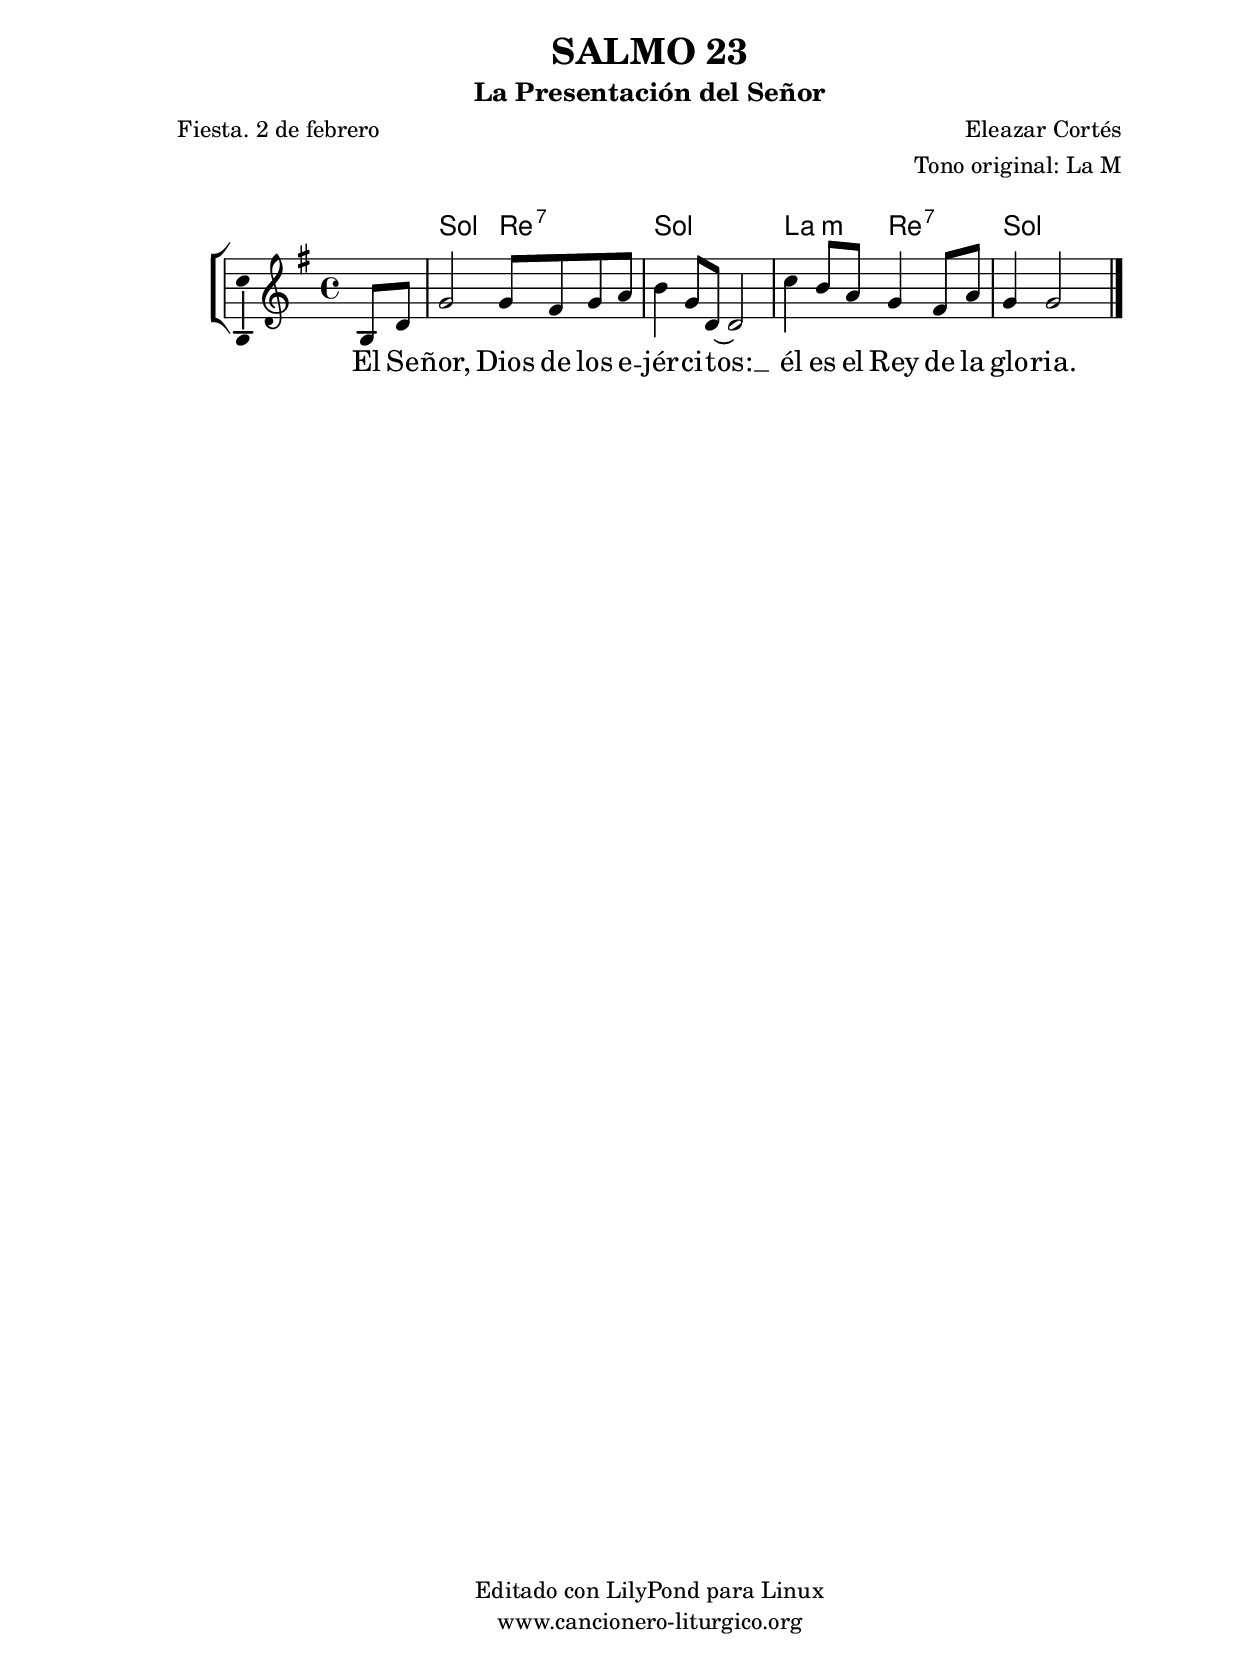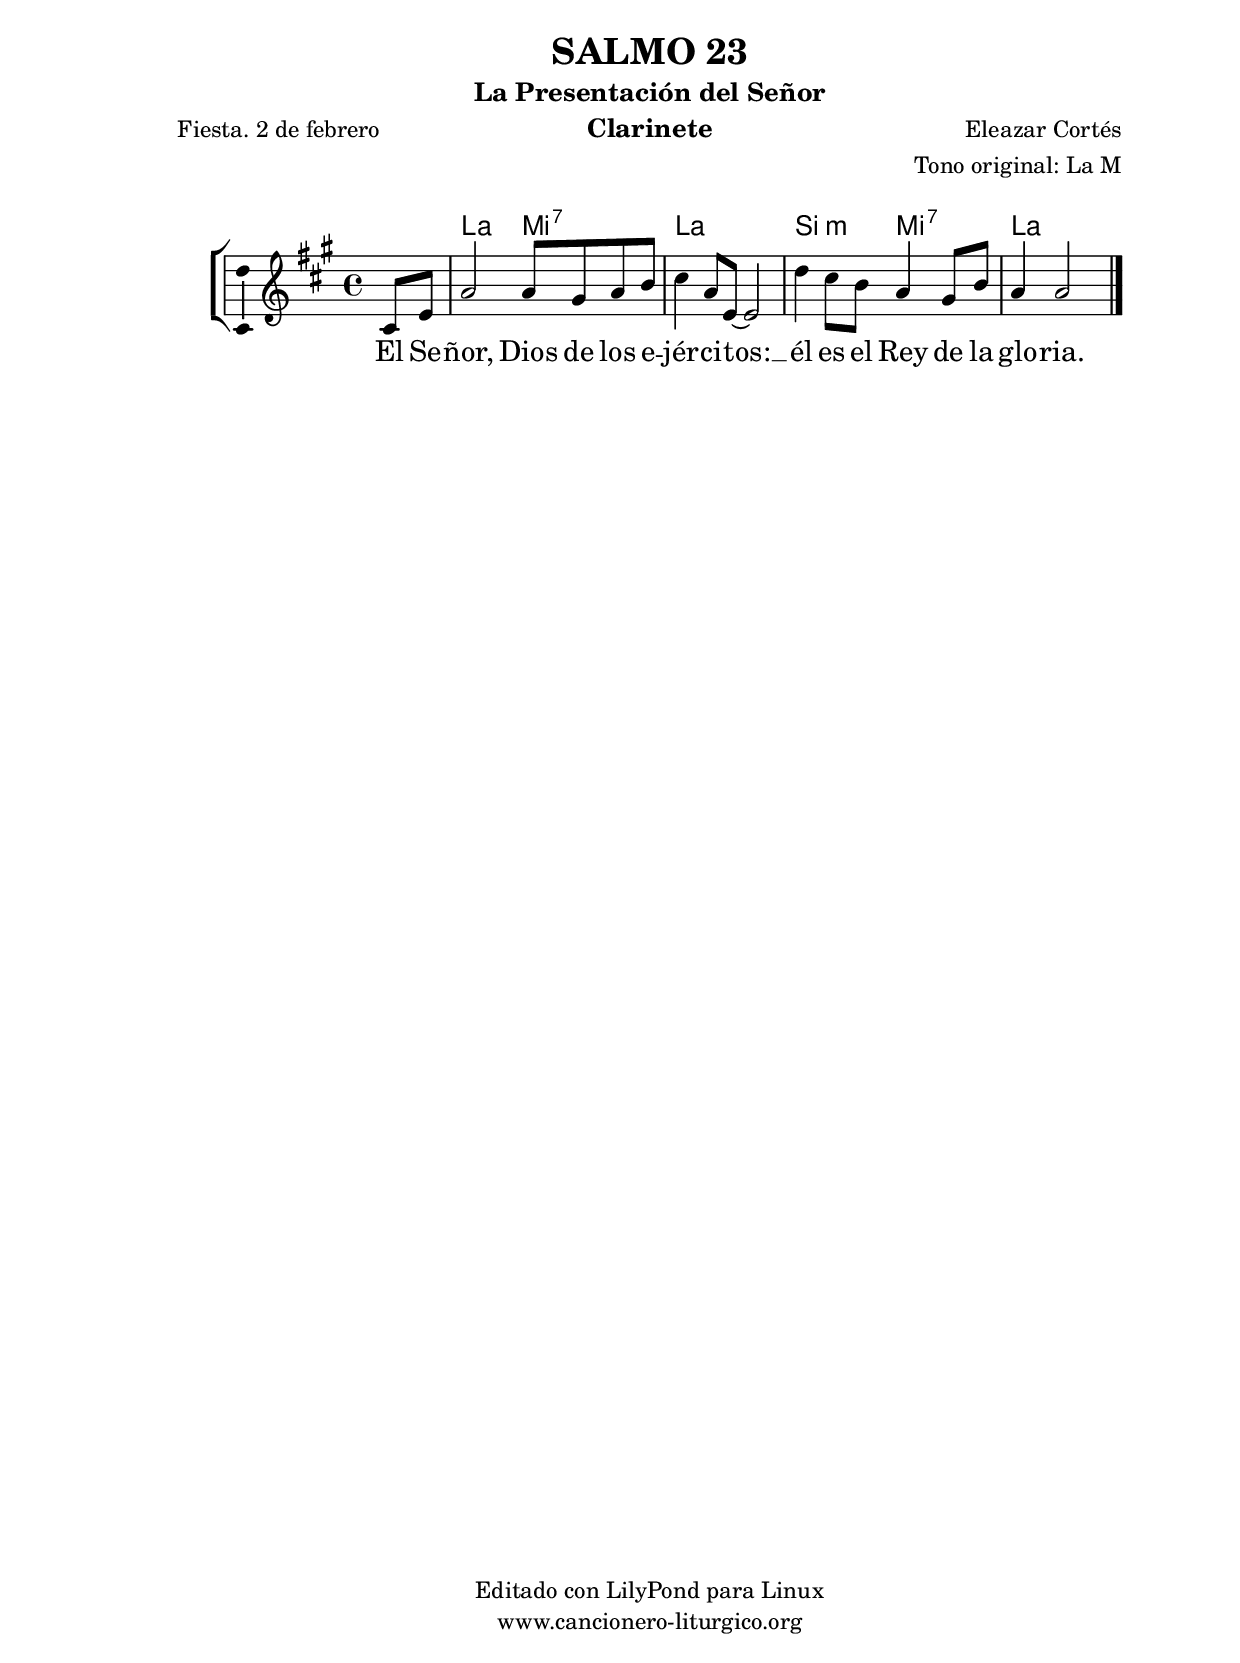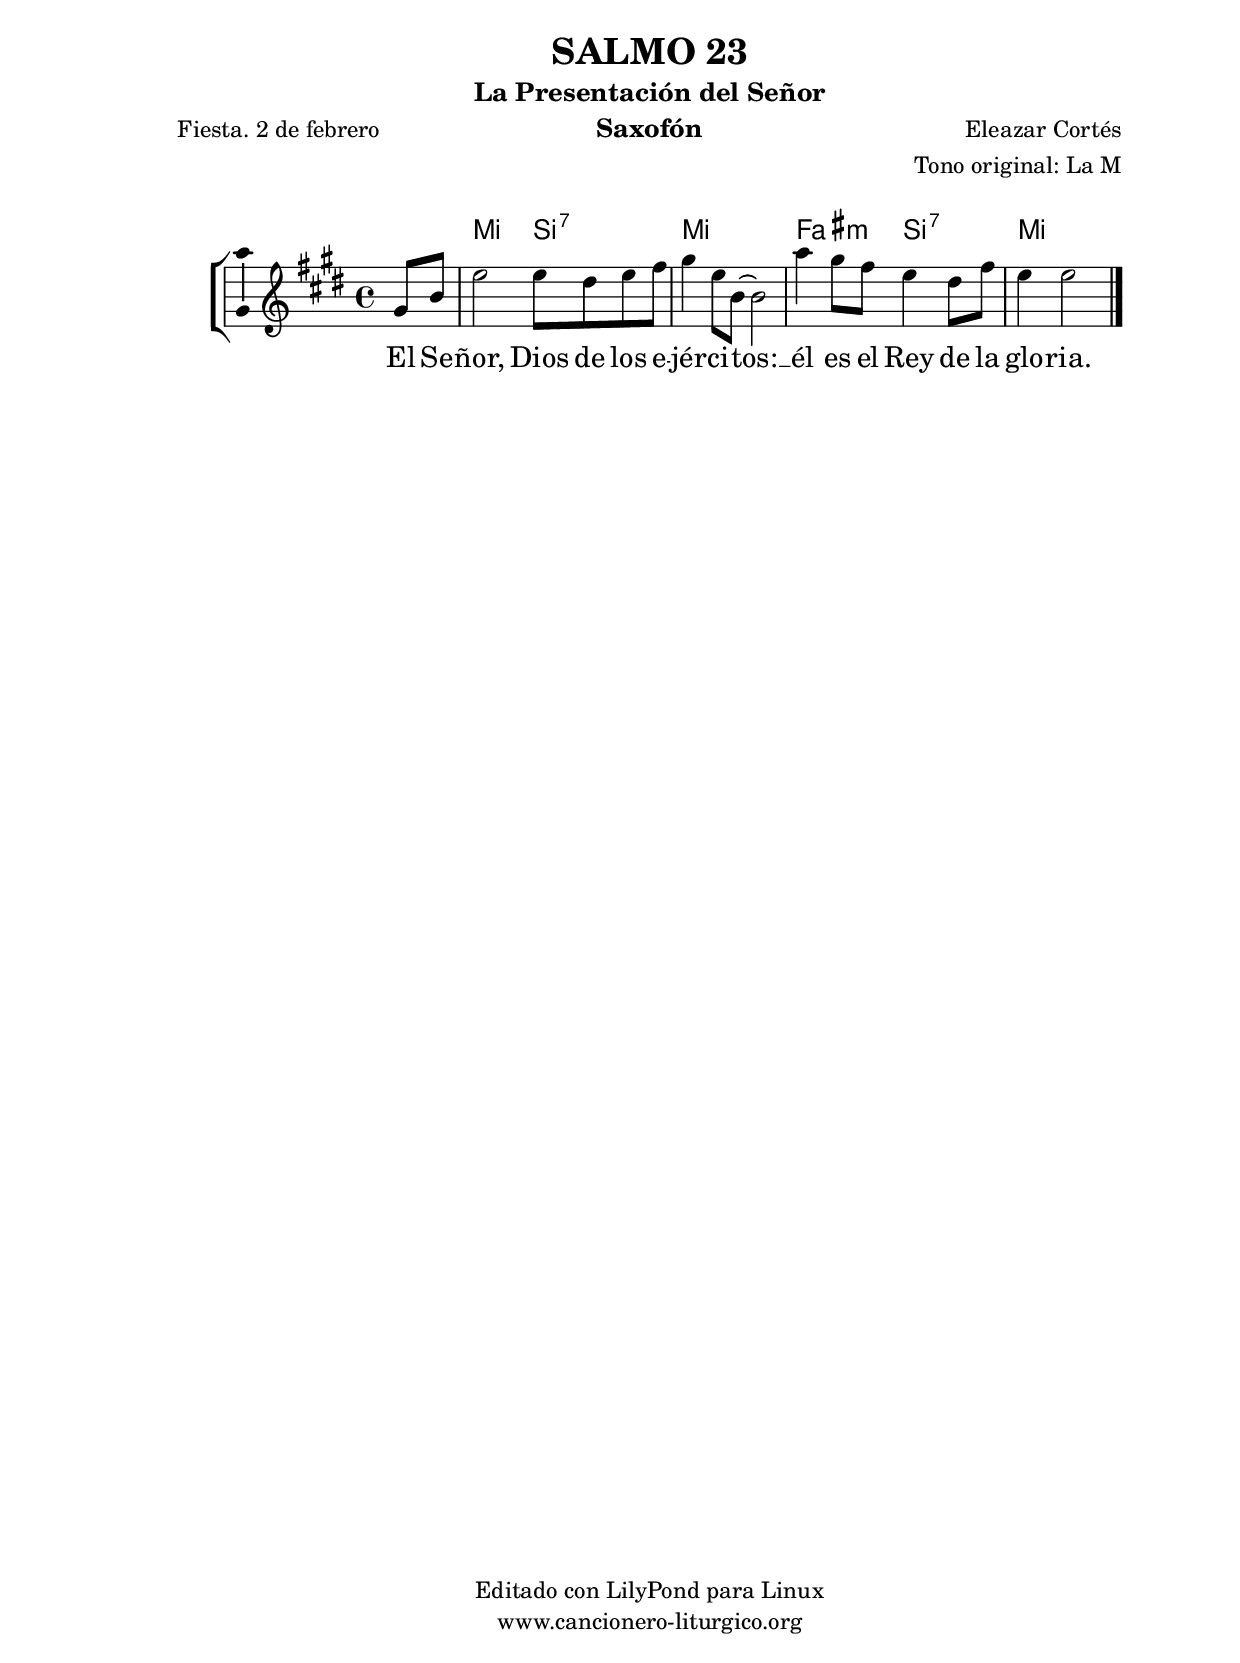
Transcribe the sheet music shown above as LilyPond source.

%
%para convertir .midi en .wav:
%timidity filename.midi -Ow -o finename.wav
%
%
%Para convertir de .wav a .mp3:
%lame -h -m j filename.wav
%
%
%para escuchar el midi:
%timidity nombrefichero.midi
%


%versión de lilypond para la que se ha escrito esta partitura:
\version "2.16.0"

	%Tamaño papel
	#(set-default-paper-size "a4")
	%Tamaño partitura
	#(set-global-staff-size 20)
	%No responde al pulsar sobre una nota
	#(ly:set-option 'point-and-click #f)

%parámetros del encabezamiento:
\header {
	title = "SALMO 23"
	subtitle = "La Presentación del Señor"
	composer = "Eleazar Cortés"
	poet = "Fiesta. 2 de febrero"
	meter = ""
	arranger = "Tono original: La M"
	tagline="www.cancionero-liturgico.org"
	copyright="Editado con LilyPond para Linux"
	tiempo = ""
	usos = "Salmo"
	letra = "El Señor, Dios de los ejércitos: él es el Rey de la gloria."
	}

%parámetros asociados al papel:
\paper  {
	oddHeaderMarkup = \markup {\fill-line { \on-the-fly #not-first-page \fromproperty #'header:title \on-the-fly #not-first-page \fromproperty #'header:composer }}
	evenHeaderMarkup = \markup {\fill-line { \fromproperty #'header:composer \fromproperty #'header:title }}
	#(set-paper-size "a4")
	print-page-number = ##f
	first-page-number = 1
	print-first-page-number = ##f
%	head-separation = 3.0 \cm
	top-margin = 2.0 \cm
	bottom-margin = 0.5\cm
%%%	bottom-margin = -1.0\cm
	left-margin = 3.0 \cm
	line-width = 16.0 \cm 
	indent = 8\mm
	interscoreline = 2.\mm
	between-system-space = 15\mm
%	para que las partituras no llenen la hoja:
	ragged-bottom = ##t
%	idem para la última hoja:
	ragged-last-bottom = ##f
%	para que las partituras llenen el ancho del papel:
	ragged-last = ##f
	after-title-space = 2.5 \cm
%page-count=1
%system-count=8

	%Flexible Vertical Spacing
%	markup-markup-spacing =
%	#'((basic-distance . 15) (minimum-distance . 15) (padding . 3))
	markup-system-spacing =
	#'((basic-distance . 15) (minimum-distance . 15) (padding . 3))
	system-system-spacing =
	#'((basic-distance . 15) (minimum-distance . 15) (padding . 3))
	score-system-spacing =
	#'((basic-distance . 15) (minimum-distance . 15) (padding . 5))
%	top-system-spacing = % header
%	#'((basic-distance . 8) (minimum-distance . 0) (padding . 3))
%	top-markup-spacing =
%	#'((basic-distance . 20) (minimum-distance . 20) (padding . 3))
	last-bottom-spacing = % footer
	#'((basic-distance . 5) (minimum-distance . 5) (padding . 3))
%	score-markup-spacing =
%	#'((basic-distance . 16) (minimum-distance . 13) (padding . 3))

	}


%parámetros que afectan a toda la partitura:
global =  {
	%clave de sol (G):
	\clef G
	%armadura:
	\transpose a g
	\key a \major
	\tempo 4=90
	\set Score.tempoHideNote = ##t
	}


acordes = {
	\italianChords
	\chordmode {
	\transpose a g
{

s4
a2 e:7 a s b:m e:7 a s

	}
	}
}

melodia = 
	\transpose a g
{
	\relative c'{

\time 4/4

\partial4 cis8 e
a2 a8 gis a b
cis4 a8 e~e2
d'4 cis8 b a4 gis8 b
a4 a2 s4

	\bar "|."
	}
	}


texto = \lyricmode {
El Se -- ñor, Dios de los e -- jér -- ci -- tos: __ él es el Rey de la glo -- ria.
	}


acordesStaff = \context ChordNames = acordesStaff <<
	\set chordChanges = ##t
	\acordes
	>>


vozStaff = \context Voice = vozStaff
\with {\consists "Ambitus_engraver"}
<<
%	\set Staff.instrumentName = ""
%	\set Staff.shortInstrumentName = ""
%	\set Staff.midiInstrument = #"clarinet"
%	\set Staff.midiInstrument = #"cello"
%	\set Staff.midiInstrument = #"flute"
	\set Staff.midiInstrument = #"electric guitar (jazz)"
%	\set Staff.midiInstrument = #"english horn"
%	\set Staff.midiInstrument = #"violin"
%	\set Staff.midiInstrument = #"glockenspiel"
	\set Staff.midiMinimumVolume = #0.7
	\set Staff.midiMaximumVolume = #0.9
	\global
	\melodia
	>>


textoStaff = \context Lyrics = textoStaff <<
	\lyricsto vozStaff \texto
	>>

\book {
	\score {
		\context ChoirStaff {
			\override StaffGroup.SystemStartBracket #'collapse-height = #1
			\override Score.SystemStartBar #'collapse-height = #1
			<<
			\acordesStaff
			\vozStaff
			\textoStaff
			>>
			}
		\layout {
	    		\context {
				\Lyrics
				\override LyricText #'font-size = #2
				}
	   		 \context {
				\Score
				%fontSize = #3
				\override StaffSymbol #'staff-space = #(magstep +3)
				%\override Beam #'thickness = #0.55
				%\override SpacingSpanner #'spacing-increment = #1.0
				%\override Slur #'height-limit = #1.5
				}
			}
		}
	\score {
		\unfoldRepeats
		\context ChoirStaff {
			<<
			\acordesStaff
			\vozStaff
			>>
			}
		\midi {
	  		\context {
	  			\Score
				tempoWholesPerMinute = #(ly:make-moment 70 4)
				}
			}
		}
	}

%Partitura para clarinete
#(define output-suffix "C")
\book {
	\header{
		instrument = "Clarinete"
		}
	\score {
		\context ChoirStaff {
			\override StaffGroup.SystemStartBracket #'collapse-height = #1
			\override Score.SystemStartBar #'collapse-height = #1
\transpose c d
			<<
			\acordesStaff
			\vozStaff
			\textoStaff
			>>
			}
		\layout {
	    		\context {
				\Lyrics
				\override LyricText #'font-size = #2
				}
	   		 \context {
				\Score
				%fontSize = #3
				\override StaffSymbol #'staff-space = #(magstep +3)
				%\override Beam #'thickness = #0.55
				%\override SpacingSpanner #'spacing-increment = #1.0
				%\override Slur #'height-limit = #1.5
				}
			}
		}
	}

%Partitura para saxofón
#(define output-suffix "S")
\book {
	\header{
		instrument = "Saxofón"
		}
	\score {
		\context ChoirStaff {
			\override StaffGroup.SystemStartBracket #'collapse-height = #1
			\override Score.SystemStartBar #'collapse-height = #1
\transpose c a
			<<
			\acordesStaff
			\vozStaff
			\textoStaff
			>>
			}
		\layout {
	    		\context {
				\Lyrics
				\override LyricText #'font-size = #2
				}
	   		 \context {
				\Score
				%fontSize = #3
				\override StaffSymbol #'staff-space = #(magstep +3)
				%\override Beam #'thickness = #0.55
				%\override SpacingSpanner #'spacing-increment = #1.0
				%\override Slur #'height-limit = #1.5
				}
			}
		}
	}

